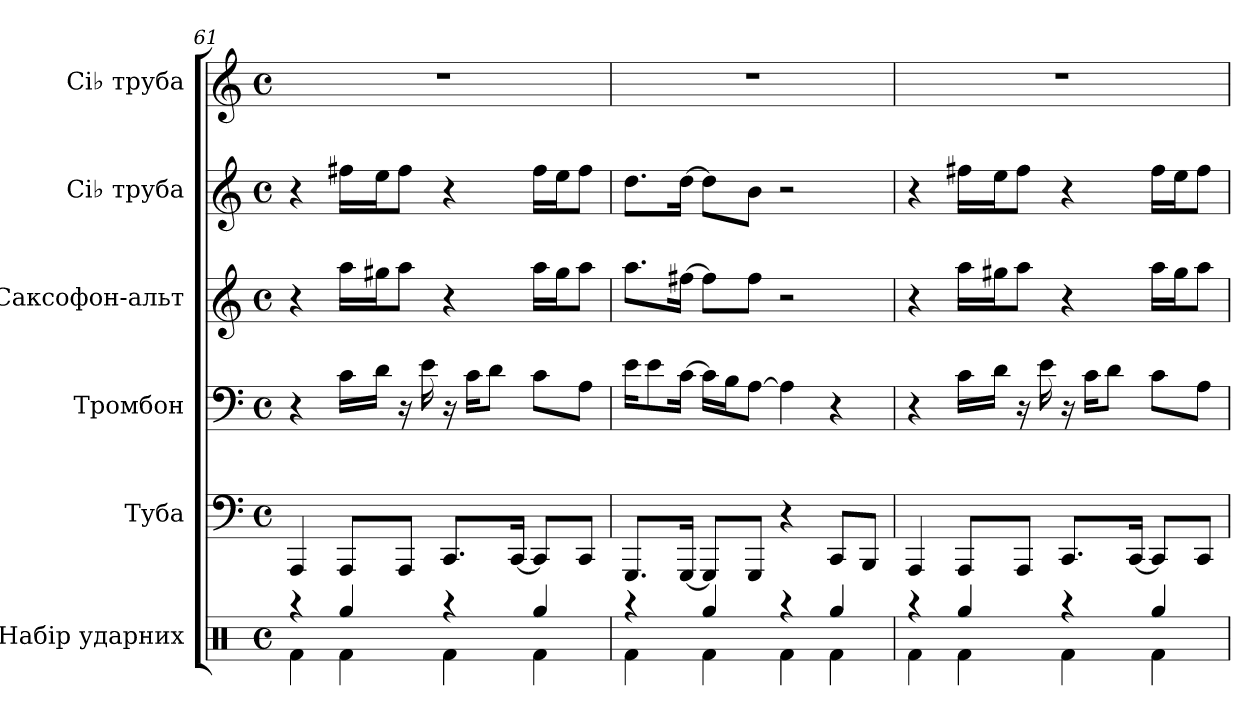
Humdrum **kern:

**kern	**kern	**kern	**kern	**kern	**kern
*part6	*part5	*part4	*part3	*part2	*part1
*staff6	*staff5	*staff4	*staff3	*staff2	*staff1
*I"Набір ударних	*I"Туба	*I"Тромбон	*I"Саксофон-альт	*I"Сі♭ труба	*I"Сі♭ труба
*clefX	*clefF4	*clefF4	*clefG2	*clefG2	*clefG2
*	*	*	*ITrd5c9	*ITrd1c2	*ITrd1c2
*k[]	*k[]	*k[]	*k[b-e-a-]	*k[b-e-]	*k[b-e-]
*M4/4	*M4/4	*M4/4	*M4/4	*M4/4	*M4/4
*met(c)	*met(c)	*met(c)	*met(c)	*met(c)	*met(c)
=61	=61	=61	=61	=61	=61
*^	*	*	*	*	*
4r	4Rf\	4AAA/	4r	4r	4r	1r
4Rgg/	4Rf\	8AAA/L	16c\LL	16cc\LL	16een\LL	.
.	.	.	16d\JJ	16bn\J	16dd\J	.
.	.	8AAA/J	16r	8cc\J	8ee\J	.
.	.	.	16e\	.	.	.
4r	4Rf\	8.CC/L	16r	4r	4r	.
.	.	.	16c\KL	.	.	.
.	.	.	8d\J	.	.	.
.	.	[16CC/Jk	.	.	.	.
4Rgg/	4Rf\	8CC/L]	8c\L	16cc\LL	16ee\LL	.
.	.	.	.	16b\J	16dd\J	.
.	.	8CC/J	8A\J	8cc\J	8ee\J	.
=62	=62	=62	=62	=62	=62	=62
4r	4Rf\	8.GGG/L	16e\KL	8.cc\L	8.cc\L	1r
.	.	.	8e\	.	.	.
.	.	[16GGG/Jk	[16c\Jk	[16an\Jk	[16cc\Jk	.
4Rgg/	4Rf\	8GGG/L]	16c\LL]	8a\L]	8cc\L]	.
.	.	.	16B\J	.	.	.
.	.	8GGG/J	[8A\J	8a\J	8a\J	.
4r	4Rf\	4r	4A\]	2r	2r	.
4Rgg/	4Rf\	8CC/L	4r	.	.	.
.	.	8BBB/J	.	.	.	.
!!LO:LB:g=z
=63	=63	=63	=63	=63	=63	=63
4r	4Rf\	4AAA/	4r	4r	4r	1r
4Rgg/	4Rf\	8AAA/L	16c\LL	16cc\LL	16een\LL	.
.	.	.	16d\JJ	16bn\J	16dd\J	.
.	.	8AAA/J	16r	8cc\J	8ee\J	.
.	.	.	16e\	.	.	.
4r	4Rf\	8.CC/L	16r	4r	4r	.
.	.	.	16c\KL	.	.	.
.	.	.	8d\J	.	.	.
.	.	[16CC/Jk	.	.	.	.
4Rgg/	4Rf\	8CC/L]	8c\L	16cc\LL	16ee\LL	.
.	.	.	.	16b\J	16dd\J	.
.	.	8CC/J	8A\J	8cc\J	8ee\J	.
*v	*v	*	*	*	*	*
=	=	=	=	=	=
*-	*-	*-	*-	*-	*-
